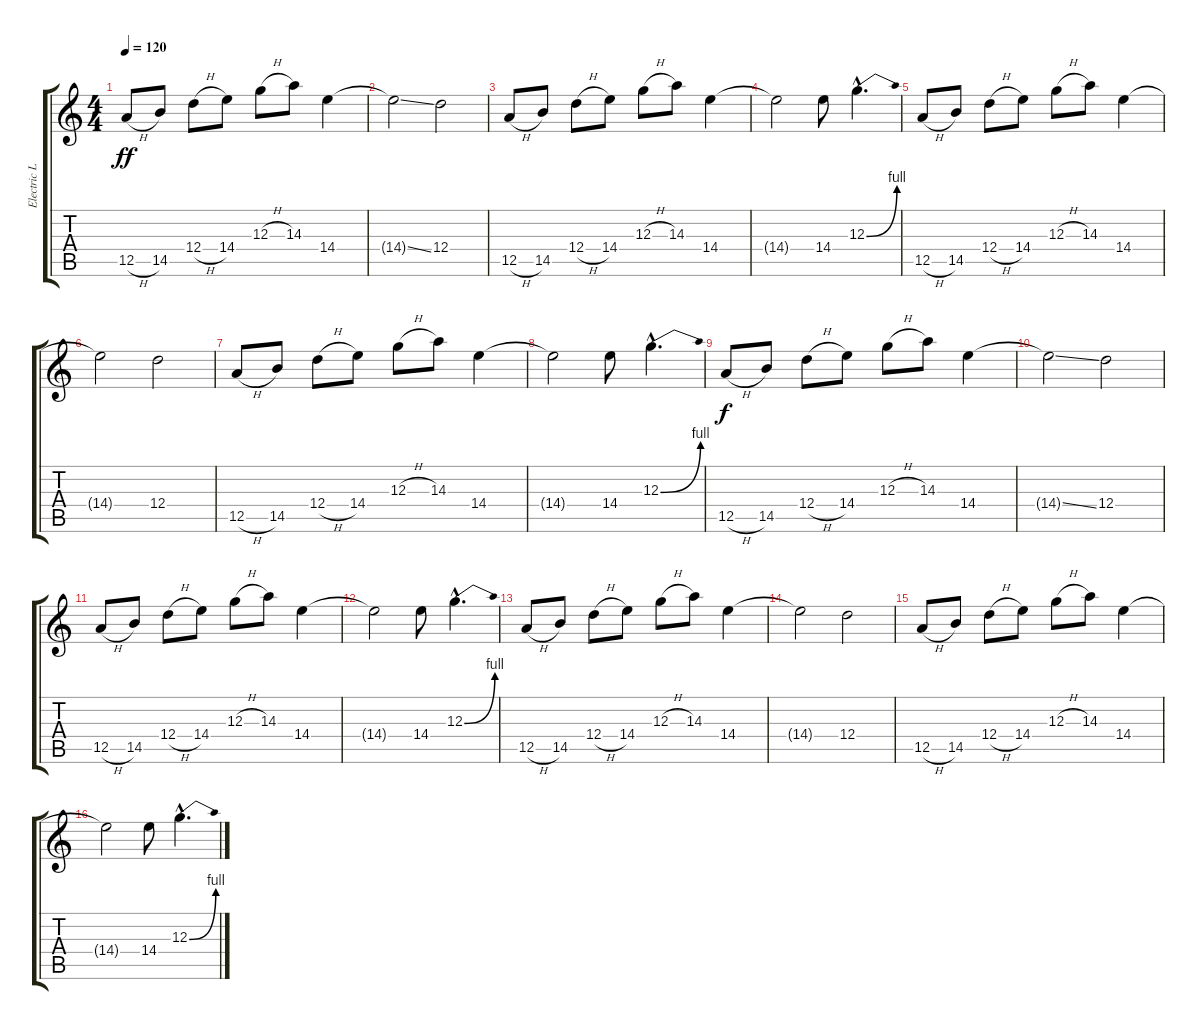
\track ("Electric Lead" "Electric L") {instrument overdrivenguitar}
\staff {score tabs}
\tuning (E4 B3 G3 D3 A2 E2) {hide}
\ts (4 4)
\tempo 120
\clef g2
\ks c
12.5{h}.8{dy ff} 14.5.8 12.4{h}.8 14.4.8 12.3{h}.8 14.3.8 14.4.4 |
14.4{ss t}.2 12.4.2 |
12.5{h}.8 14.5.8 12.4{h}.8 14.4.8 12.3{h}.8 14.3.8 14.4.4 |
14.4{t}.2 14.4.8 12.3{be (bend 0 0 60 4) hac}.4{d} |
12.5{h}.8 14.5.8 12.4{h}.8 14.4.8 12.3{h}.8 14.3.8 14.4.4 |
14.4{t}.2 12.4.2 |
12.5{h}.8 14.5.8 12.4{h}.8 14.4.8 12.3{h}.8 14.3.8 14.4.4 |
14.4{t}.2 14.4.8 12.3{be (bend 0 0 60 4) hac}.4{d} |
12.5{h}.8{dy f} 14.5.8 12.4{h}.8 14.4.8 12.3{h}.8 14.3.8 14.4.4 |
14.4{ss t}.2 12.4.2 |
12.5{h}.8 14.5.8 12.4{h}.8 14.4.8 12.3{h}.8 14.3.8 14.4.4 |
14.4{t}.2 14.4.8 12.3{be (bend 0 0 60 4) hac}.4{d} |
12.5{h}.8 14.5.8 12.4{h}.8 14.4.8 12.3{h}.8 14.3.8 14.4.4 |
14.4{t}.2 12.4.2 |
12.5{h}.8 14.5.8 12.4{h}.8 14.4.8 12.3{h}.8 14.3.8 14.4.4 |
14.4{t}.2 14.4.8 12.3{be (bend 0 0 60 4) hac}.4{d}
